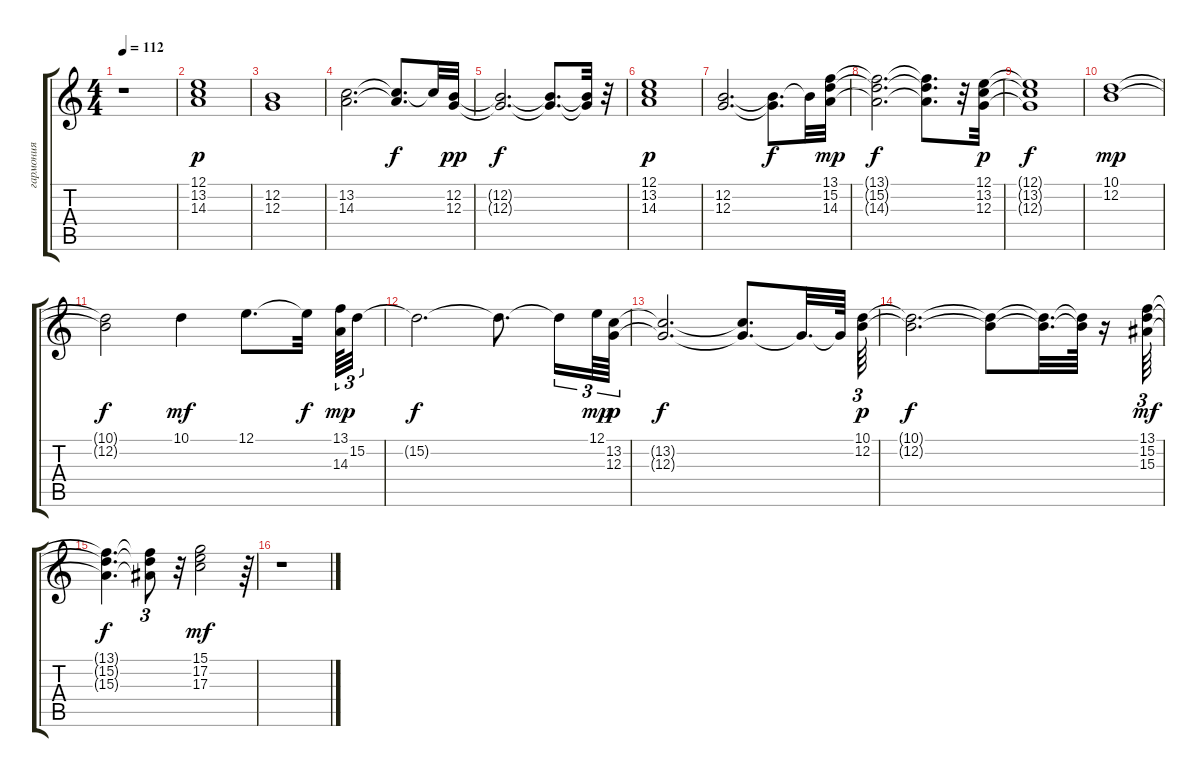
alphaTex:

\track ("гармония" "гармония") {instrument brasssection}
\staff {score tabs}
\tuning (E4 B3 G3 D3 A2 E2) {hide}
\ts (4 4)
\tempo 112
\clef g2
\ks c
r.1{dy p} |
(12.1 13.2 14.3).1{instrument brasssection} |
(12.2 12.3).1 |
(13.2 14.3).2{d} (13.2{t} 14.3{t}).8{d dy f} 13.2{t}.32 (12.2 12.3).32{dy pp} |
(12.2{t} 12.3{t}).2{d dy f} (12.2{t} 12.3{t}).8{d} (12.2{t} 12.3{t}).32 r.32 |
(12.1 13.2 14.3).1{dy p} |
(12.2 12.3).2{d} (12.2{t} 12.3{t}).8{d dy f} 12.2{t}.32 (13.1 15.2 14.3).32{dy mp} |
(13.1{t} 15.2{t} 14.3{t}).2{d dy f} (13.1{t} 15.2{t} 14.3{t}).8{d} r.32 (12.1 13.2 12.3).32{dy p} |
(12.1{t} 13.2{t} 12.3{t}).1{dy f} |
(10.1 12.2).1{dy mp} |
(10.1{t} 12.2{t}).2{dy f} 10.1.4{dy mf} 12.1.8{d} 12.1{t}.32{dy f beam splitsecondary} (13.1 14.3).64{tu (3 2) dy mp} 15.2.32{tu (3 2)} |
15.2{t}.2{d dy f} 15.2{t}.8{d} 15.2{t}.16{tu (3 2)} 12.1.64{tu (3 2) dy mp} (13.2 12.3).64{tu (3 2) dy p} |
(13.2{t} 12.3{t}).2{d dy f} (13.2{t} 12.3{t}).8{d} 12.3{t}.32{d} 12.3{t}.64 (10.1 12.2).64{tu (3 2) dy p} |
(10.1{t} 12.2{t}).2{d dy f} (10.1{t} 12.2{t}).8 (10.1{t} 12.2{t}).32{d} (10.1{t} 12.2{t}).64 r.16 (13.1 15.2 15.3).64{tu (3 2) dy mf} |
(13.1{t} 15.2{t} 15.3{t}).4{d dy f} (13.1{t} 15.2{t} 15.3{t}).8{tu (3 2)} r.32 (15.1 17.2 17.3).2{dy mf} r.64{tu (3 2)} |
r.1
